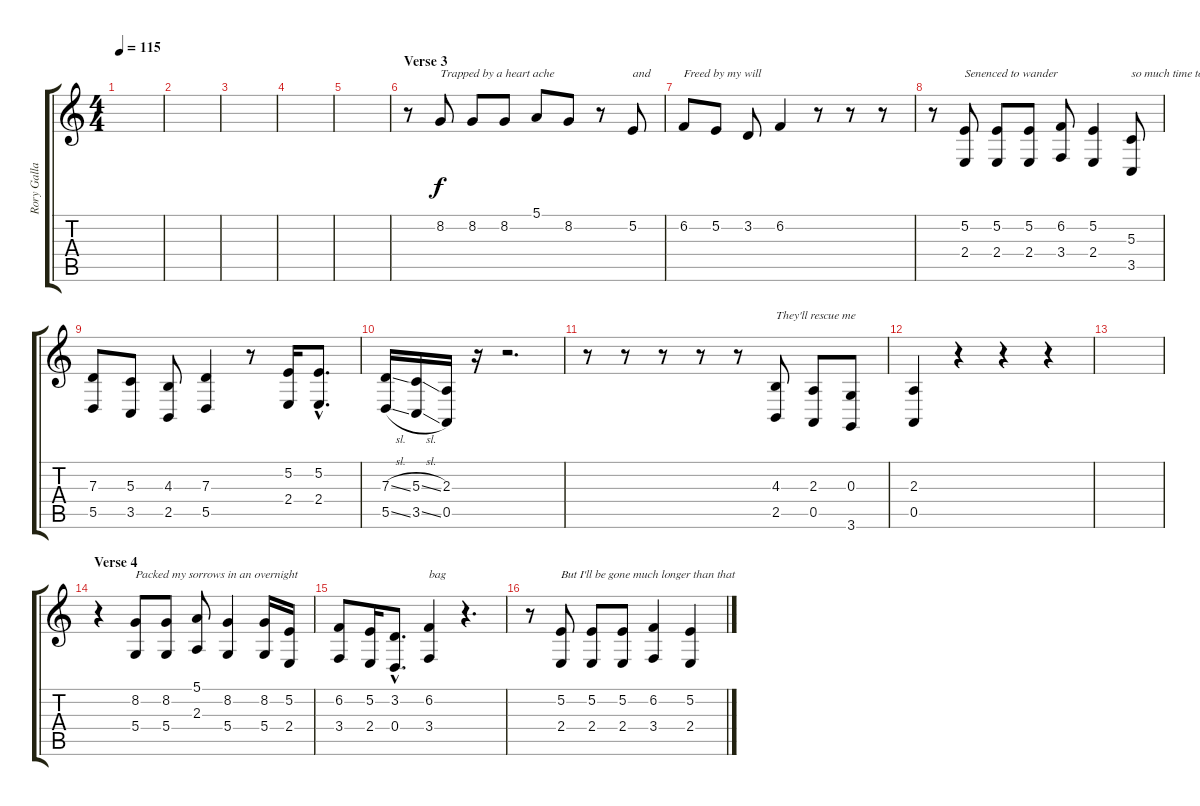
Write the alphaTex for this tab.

\track ("Rory Gallagher Vocals" "Rory Galla") {instrument cello}
\staff {score tabs}
\tuning (E4 B3 G3 D3 A2 E2) {hide}
\ts (4 4)
\tempo 115
\clef g2
\ks c
|
|
|
|
|
\section ("" "Verse 3")
r.8 8.2.8{txt "Trapped by a heart ache"} 8.2.8 8.2.8 5.1.8 8.2.8 r.8 5.2.8{txt "and"} |
6.2.8{txt "Freed by my will"} 5.2.8 3.2.8 6.2.4 r.8 r.8 r.8 |
r.8 (5.2 2.4).8{txt "Senenced to wander"} (5.2 2.4).8 (5.2 2.4).8 (6.2 3.4).8 (5.2 2.4).4 (5.3 3.5).8{txt "so much time to kill"} |
(7.3 5.5).8 (5.3 3.5).8 (4.3 2.5).8 (7.3 5.5).4 r.8 (5.2 2.4).16 (5.2{hac} 2.4{hac}).8{d} |
(7.3{sl} 5.5{sl}).16 (5.3{sl} 3.5{sl}).16 (2.3 0.5).16 r.16 r.2{d} |
r.8 r.8 r.8 r.8 r.8 (4.3 2.5).8{txt "They'll rescue me"} (2.3 0.5).8 (0.3 3.6).8 |
(2.3 0.5).4 r.4 r.4 r.4 |
|
\section ("" "Verse 4")
r.4 (8.2 5.4).8{txt "Packed my sorrows in an overnight"} (8.2 5.4).8 (5.1 2.3).8 (8.2 5.4).4 (8.2 5.4).16 (5.2 2.4).16 |
(6.2 3.4).8 (5.2 2.4).16 (3.2{hac} 0.4{hac}).8{d} (6.2 3.4).4{txt "bag"} r.4{d} |
r.8 (5.2 2.4).8{txt "But I'll be gone much longer than that"} (5.2 2.4).8 (5.2 2.4).8 (6.2 3.4).4 (5.2 2.4).4
